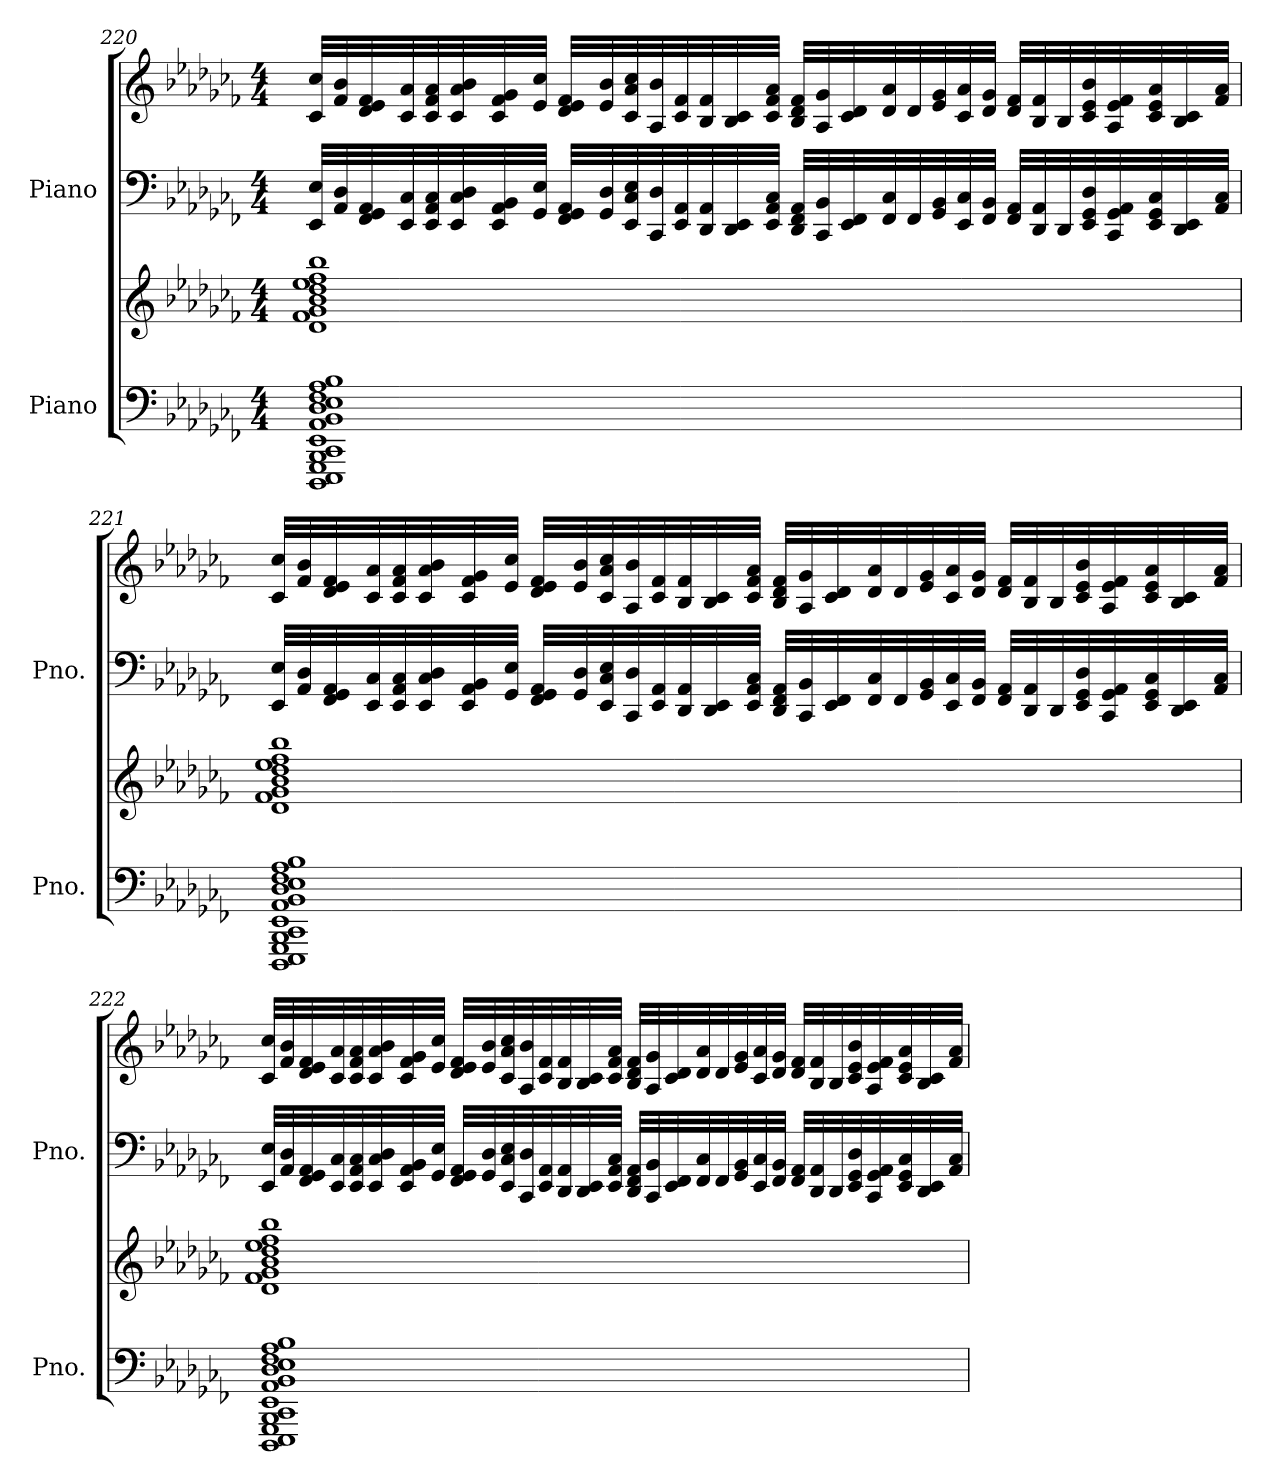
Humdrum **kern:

**kern	**kern	**kern	**kern
*part2	*part2	*part1	*part1
*staff4	*staff3	*staff2	*staff1
*I"Piano	*	*I"Piano	*
*I'Pno.	*	*I'Pno.	*
!!LO:LB:g=z
*clefF4	*clefG2	*clefF4	*clefG2
*ITrd14c24	*ITrd14c24	*ITrd-21c-36	*ITrd-21c-36
*k[b-e-a-d-g-c-f-]	*k[b-e-a-d-g-c-f-]	*k[b-e-a-d-g-c-f-]	*k[b-e-a-d-g-c-f-]
*M4/4	*M4/4	*M4/4	*M4/4
=220	=220	=220	=220
1DDDDD- 1EEEEE- 1GGGGG- 1BBBBB- 1CCCC- 1EEEE- 1AAAA- 1BBBB- 1DDD- 1EEE- 1FFF- 1AAA- 1BBB-	1DD- 1FF- 1GG- 1BB- 1D- 1E- 1F- 1B-	32ee-/ 32eee-/LLL	32cccc-/ 32ccccc-/LLL
.	.	32aa-/ 32ddd-/	32ffff-/ 32bbbb-/
.	.	32ff-/ 32gg-/ 32aa-/	32dddd-/ 32eeee-/ 32ffff-/
.	.	32ee-/ 32ccc-/	32cccc-/ 32aaaa-/
.	.	32ee-/ 32aa-/ 32ccc-/	32cccc-/ 32ffff-/ 32aaaa-/
.	.	32ee-/ 32ccc-/ 32ddd-/	32cccc-/ 32aaaa-/ 32bbbb-/
.	.	32ee-/ 32aa-/ 32bb-/	32cccc-/ 32ffff-/ 32gggg-/
.	.	32gg-/ 32eee-/JJJ	32eeee-/ 32ccccc-/JJJ
.	.	32ff-/ 32gg-/ 32aa-/LLL	32dddd-/ 32eeee-/ 32ffff-/LLL
.	.	32gg-/ 32ddd-/	32eeee-/ 32bbbb-/
.	.	32ee-/ 32ccc-/ 32eee-/	32cccc-/ 32aaaa-/ 32ccccc-/
.	.	32cc-/ 32ddd-/	32aaa-/ 32bbbb-/
.	.	32ee-/ 32aa-/	32cccc-/ 32ffff-/
.	.	32dd-/ 32aa-/	32bbb-/ 32ffff-/
.	.	32dd-/ 32ee-/	32bbb-/ 32cccc-/
.	.	32ee-/ 32aa-/ 32ccc-/JJJ	32cccc-/ 32ffff-/ 32aaaa-/JJJ
.	.	32dd-/ 32ff-/ 32aa-/LLL	32bbb-/ 32dddd-/ 32ffff-/LLL
.	.	32cc-/ 32bb-/	32aaa-/ 32gggg-/
.	.	32ee-/ 32ff-/	32cccc-/ 32dddd-/
.	.	32ff-/ 32ccc-/	32dddd-/ 32aaaa-/
.	.	32ff-/	32dddd-/
.	.	32gg-/ 32bb-/	32eeee-/ 32gggg-/
.	.	32ee-/ 32ccc-/	32cccc-/ 32aaaa-/
.	.	32ff-/ 32bb-/JJJ	32dddd-/ 32gggg-/JJJ
.	.	32ff-/ 32aa-/LLL	32dddd-/ 32ffff-/LLL
.	.	32dd-/ 32aa-/	32bbb-/ 32ffff-/
.	.	32dd-/	32bbb-/
.	.	32ee-/ 32gg-/ 32ddd-/	32cccc-/ 32eeee-/ 32bbbb-/
.	.	32cc-/ 32gg-/ 32aa-/	32aaa-/ 32eeee-/ 32ffff-/
.	.	32ee-/ 32gg-/ 32ccc-/	32cccc-/ 32eeee-/ 32aaaa-/
.	.	32dd-/ 32ee-/	32bbb-/ 32cccc-/
.	.	32aa-/ 32ccc-/JJJ	32ffff-/ 32aaaa-/JJJ
!!LO:LB:g=z
=221	=221	=221	=221
1DDDDD- 1EEEEE- 1GGGGG- 1BBBBB- 1CCCC- 1EEEE- 1AAAA- 1BBBB- 1DDD- 1EEE- 1FFF- 1AAA- 1BBB-	1DD- 1FF- 1GG- 1BB- 1D- 1E- 1F- 1B-	32ee-/ 32eee-/LLL	32cccc-/ 32ccccc-/LLL
.	.	32aa-/ 32ddd-/	32ffff-/ 32bbbb-/
.	.	32ff-/ 32gg-/ 32aa-/	32dddd-/ 32eeee-/ 32ffff-/
.	.	32ee-/ 32ccc-/	32cccc-/ 32aaaa-/
.	.	32ee-/ 32aa-/ 32ccc-/	32cccc-/ 32ffff-/ 32aaaa-/
.	.	32ee-/ 32ccc-/ 32ddd-/	32cccc-/ 32aaaa-/ 32bbbb-/
.	.	32ee-/ 32aa-/ 32bb-/	32cccc-/ 32ffff-/ 32gggg-/
.	.	32gg-/ 32eee-/JJJ	32eeee-/ 32ccccc-/JJJ
.	.	32ff-/ 32gg-/ 32aa-/LLL	32dddd-/ 32eeee-/ 32ffff-/LLL
.	.	32gg-/ 32ddd-/	32eeee-/ 32bbbb-/
.	.	32ee-/ 32ccc-/ 32eee-/	32cccc-/ 32aaaa-/ 32ccccc-/
.	.	32cc-/ 32ddd-/	32aaa-/ 32bbbb-/
.	.	32ee-/ 32aa-/	32cccc-/ 32ffff-/
.	.	32dd-/ 32aa-/	32bbb-/ 32ffff-/
.	.	32dd-/ 32ee-/	32bbb-/ 32cccc-/
.	.	32ee-/ 32aa-/ 32ccc-/JJJ	32cccc-/ 32ffff-/ 32aaaa-/JJJ
.	.	32dd-/ 32ff-/ 32aa-/LLL	32bbb-/ 32dddd-/ 32ffff-/LLL
.	.	32cc-/ 32bb-/	32aaa-/ 32gggg-/
.	.	32ee-/ 32ff-/	32cccc-/ 32dddd-/
.	.	32ff-/ 32ccc-/	32dddd-/ 32aaaa-/
.	.	32ff-/	32dddd-/
.	.	32gg-/ 32bb-/	32eeee-/ 32gggg-/
.	.	32ee-/ 32ccc-/	32cccc-/ 32aaaa-/
.	.	32ff-/ 32bb-/JJJ	32dddd-/ 32gggg-/JJJ
.	.	32ff-/ 32aa-/LLL	32dddd-/ 32ffff-/LLL
.	.	32dd-/ 32aa-/	32bbb-/ 32ffff-/
.	.	32dd-/	32bbb-/
.	.	32ee-/ 32gg-/ 32ddd-/	32cccc-/ 32eeee-/ 32bbbb-/
.	.	32cc-/ 32gg-/ 32aa-/	32aaa-/ 32eeee-/ 32ffff-/
.	.	32ee-/ 32gg-/ 32ccc-/	32cccc-/ 32eeee-/ 32aaaa-/
.	.	32dd-/ 32ee-/	32bbb-/ 32cccc-/
.	.	32aa-/ 32ccc-/JJJ	32ffff-/ 32aaaa-/JJJ
!!LO:PB:g=z
=222	=222	=222	=222
1DDDDD- 1EEEEE- 1GGGGG- 1BBBBB- 1CCCC- 1EEEE- 1AAAA- 1BBBB- 1DDD- 1EEE- 1FFF- 1AAA- 1BBB-	1DD- 1FF- 1GG- 1BB- 1D- 1E- 1F- 1B-	32ee-/ 32eee-/LLL	32cccc-/ 32ccccc-/LLL
.	.	32aa-/ 32ddd-/	32ffff-/ 32bbbb-/
.	.	32ff-/ 32gg-/ 32aa-/	32dddd-/ 32eeee-/ 32ffff-/
.	.	32ee-/ 32ccc-/	32cccc-/ 32aaaa-/
.	.	32ee-/ 32aa-/ 32ccc-/	32cccc-/ 32ffff-/ 32aaaa-/
.	.	32ee-/ 32ccc-/ 32ddd-/	32cccc-/ 32aaaa-/ 32bbbb-/
.	.	32ee-/ 32aa-/ 32bb-/	32cccc-/ 32ffff-/ 32gggg-/
.	.	32gg-/ 32eee-/JJJ	32eeee-/ 32ccccc-/JJJ
.	.	32ff-/ 32gg-/ 32aa-/LLL	32dddd-/ 32eeee-/ 32ffff-/LLL
.	.	32gg-/ 32ddd-/	32eeee-/ 32bbbb-/
.	.	32ee-/ 32ccc-/ 32eee-/	32cccc-/ 32aaaa-/ 32ccccc-/
.	.	32cc-/ 32ddd-/	32aaa-/ 32bbbb-/
.	.	32ee-/ 32aa-/	32cccc-/ 32ffff-/
.	.	32dd-/ 32aa-/	32bbb-/ 32ffff-/
.	.	32dd-/ 32ee-/	32bbb-/ 32cccc-/
.	.	32ee-/ 32aa-/ 32ccc-/JJJ	32cccc-/ 32ffff-/ 32aaaa-/JJJ
.	.	32dd-/ 32ff-/ 32aa-/LLL	32bbb-/ 32dddd-/ 32ffff-/LLL
.	.	32cc-/ 32bb-/	32aaa-/ 32gggg-/
.	.	32ee-/ 32ff-/	32cccc-/ 32dddd-/
.	.	32ff-/ 32ccc-/	32dddd-/ 32aaaa-/
.	.	32ff-/	32dddd-/
.	.	32gg-/ 32bb-/	32eeee-/ 32gggg-/
.	.	32ee-/ 32ccc-/	32cccc-/ 32aaaa-/
.	.	32ff-/ 32bb-/JJJ	32dddd-/ 32gggg-/JJJ
.	.	32ff-/ 32aa-/LLL	32dddd-/ 32ffff-/LLL
.	.	32dd-/ 32aa-/	32bbb-/ 32ffff-/
.	.	32dd-/	32bbb-/
.	.	32ee-/ 32gg-/ 32ddd-/	32cccc-/ 32eeee-/ 32bbbb-/
.	.	32cc-/ 32gg-/ 32aa-/	32aaa-/ 32eeee-/ 32ffff-/
.	.	32ee-/ 32gg-/ 32ccc-/	32cccc-/ 32eeee-/ 32aaaa-/
.	.	32dd-/ 32ee-/	32bbb-/ 32cccc-/
.	.	32aa-/ 32ccc-/JJJ	32ffff-/ 32aaaa-/JJJ
=	=	=	=
*-	*-	*-	*-
